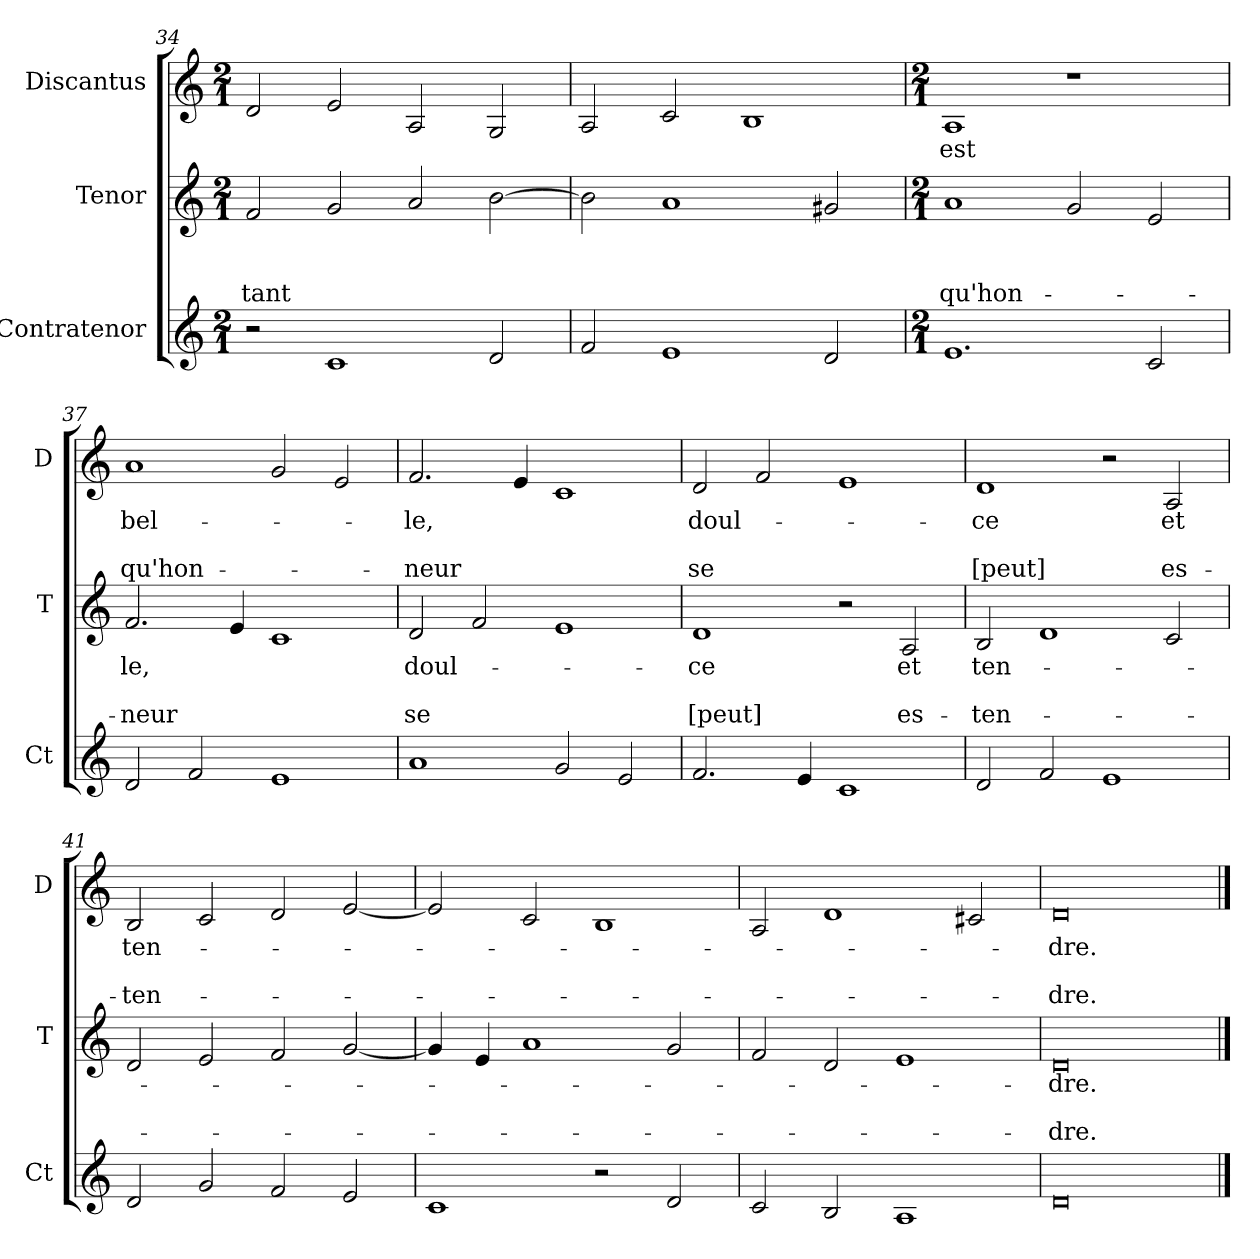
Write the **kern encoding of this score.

**kern	**kern	**text	**text	**text	**kern	**text	**text	**text
*part3	*part2	*part2	*part2	*part2	*part1	*part1	*part1	*part1
*staff3	*staff2	*staff2	*staff2	*staff2	*staff1	*staff1	*staff1	*staff1
*I"Contratenor	*I"Tenor	*	*	*	*I"Discantus	*	*	*
*I'Ct	*I'T	*	*	*	*I'D	*	*	*
*clefG2	*clefG2	*	*	*	*clefG2	*	*	*
*k[]	*k[]	*	*	*	*k[]	*	*	*
*M2/1	*M2/1	*	*	*	*M2/1	*	*	*
=34	=34	=34	=34	=34	=34	=34	=34	=34
2r	2f/	.	.	tant	2d/	.	.	.
1c	2g/	.	.	.	2e/	.	.	.
.	2a/	.	.	.	2A/	.	.	.
2d/	[2b\	.	.	.	2G/	.	.	.
=35	=35	=35	=35	=35	=35	=35	=35	=35
2f/	2b\]	.	.	.	2A/	.	.	.
1e	1a	.	.	.	2c/	.	.	.
.	.	.	.	.	1B	.	.	.
2d/	2g#X/	.	.	.	.	.	.	.
=36	=36	=36	=36	=36	=36	=36	=36	=36
*M2/1	*M2/1	*	*	*	*M2/1	*	*	*
1.e	1a	.	.	qu'hon-	1A	est	.	.
.	2g/	.	.	.	1r	.	.	.
2c/	2e/	.	.	.	.	.	.	.
=37	=37	=37	=37	=37	=37	=37	=37	=37
2d/	2.f/	-le,	.	-neur	1a	bel-	.	qu'hon-
2f/	.	.	.	.	.	.	.	.
.	4e/	.	.	.	.	.	.	.
1e	1c	.	.	.	2g/	.	.	.
.	.	.	.	.	2e/	.	.	.
=38	=38	=38	=38	=38	=38	=38	=38	=38
1a	2d/	doul-	.	se	2.f/	le,	.	-neur
.	2f/	.	.	.	.	.	.	.
.	.	.	.	.	4e/	.	.	.
2g/	1e	.	.	.	1c	.	.	.
2e/	.	.	.	.	.	.	.	.
=39	=39	=39	=39	=39	=39	=39	=39	=39
2.f/	1d	ce	.	[peut]	2d/	doul-	.	se
.	.	.	.	.	2f/	.	.	.
4e/	.	.	.	.	.	.	.	.
1c	2r	.	.	.	1e	.	.	.
.	2A/	et	.	es-	.	.	.	.
=40	=40	=40	=40	=40	=40	=40	=40	=40
2d/	2B/	ten-	.	-ten-	1d	-ce	.	[peut]
2f/	1d	.	.	.	.	.	.	.
1e	.	.	.	.	2r	.	.	.
.	2c/	.	.	.	2A/	et	.	es-
=41	=41	=41	=41	=41	=41	=41	=41	=41
2d/	2d/	.	.	.	2B/	ten-	.	-ten-
2g/	2e/	.	.	.	2c/	.	.	.
2f/	2f/	.	.	.	2d/	.	.	.
2e/	[2g/	.	.	.	[2e/	.	.	.
=42	=42	=42	=42	=42	=42	=42	=42	=42
1c	4g/]	.	.	.	2e/]	.	.	.
.	4e/	.	.	.	.	.	.	.
.	1a	.	.	.	2c/	.	.	.
2r	.	.	.	.	1B	.	.	.
2d/	2g/	.	.	.	.	.	.	.
=43	=43	=43	=43	=43	=43	=43	=43	=43
2c/	2f/	.	.	.	2A/	.	.	.
2B/	2d/	.	.	.	1d	.	.	.
1A	1e	.	.	.	.	.	.	.
.	.	.	.	.	2c#X/	.	.	.
=44	=44	=44	=44	=44	=44	=44	=44	=44
0d	0d	-dre.	.	-dre.	0d	-dre.	.	-dre.
==	==	==	==	==	==	==	==	==
*-	*-	*-	*-	*-	*-	*-	*-	*-
